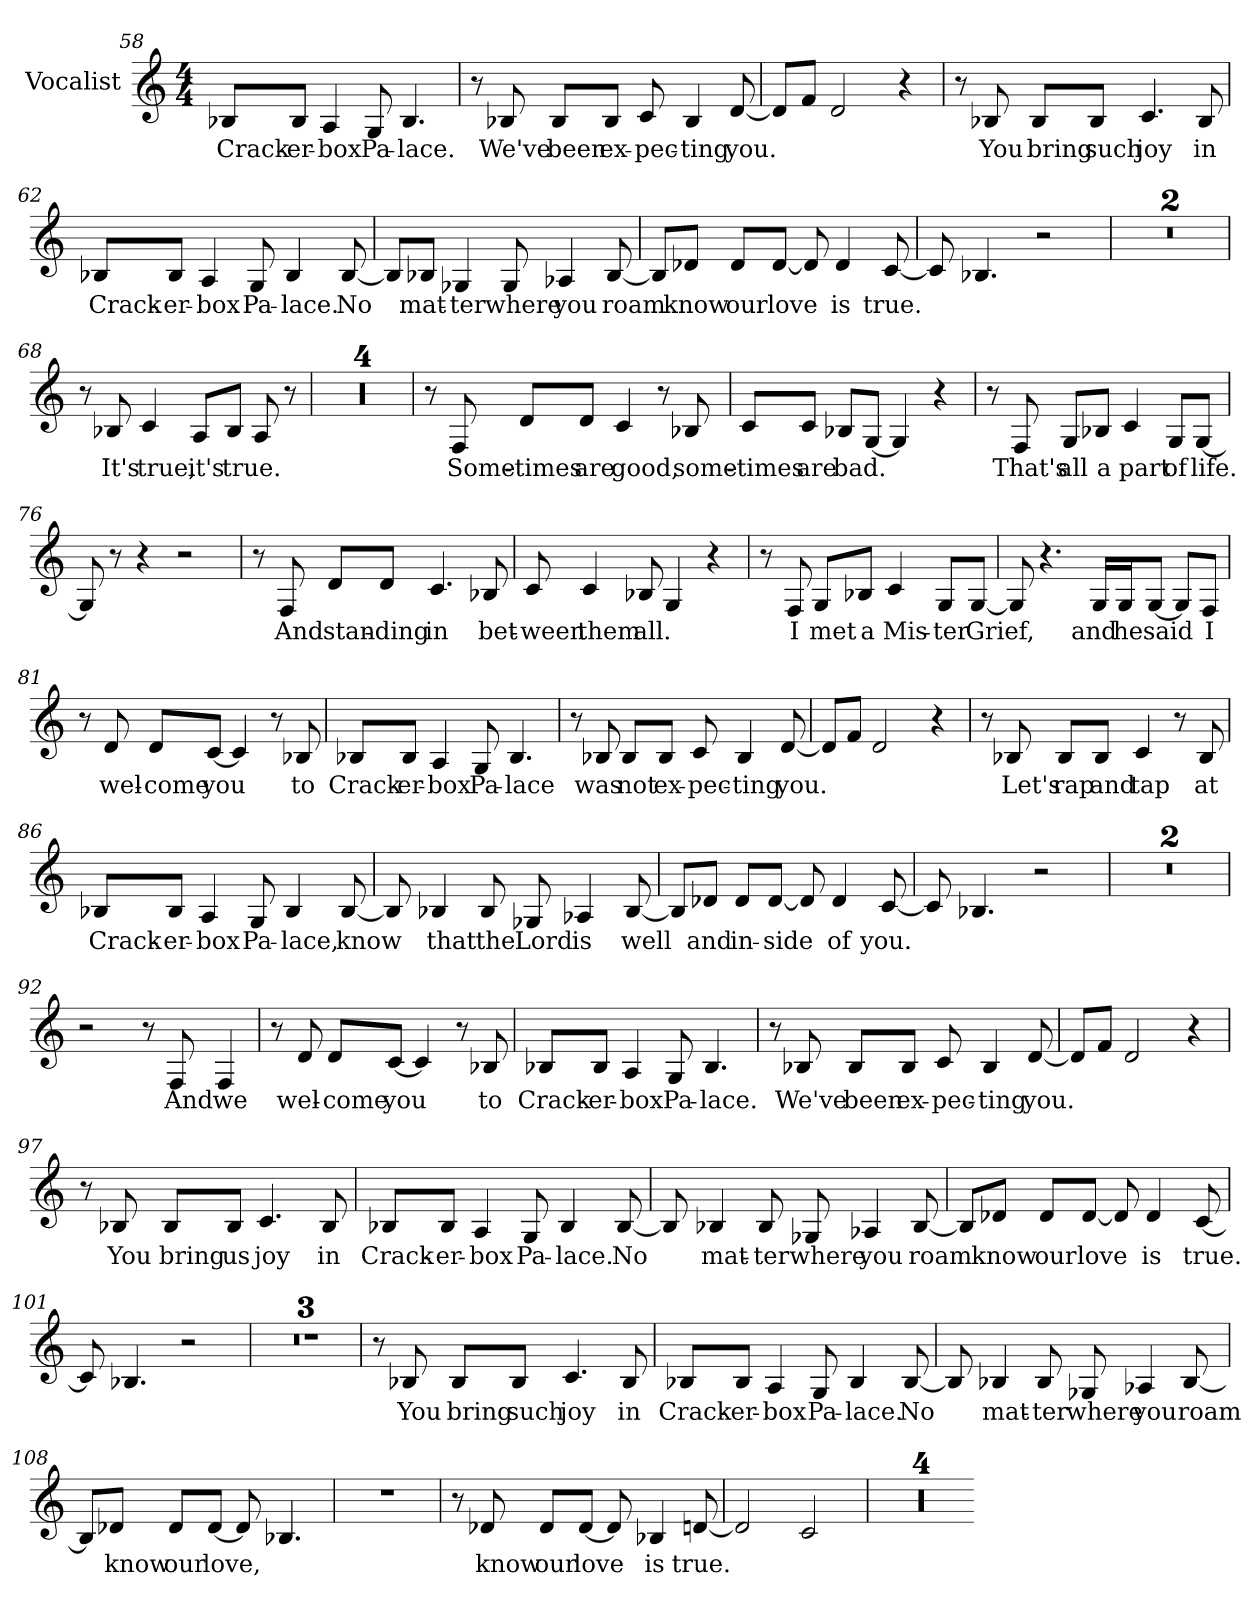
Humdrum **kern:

**kern	**text
*part1	*part1
*staff1	*staff1
*I"Vocalist	*
*clefG2	*
*M4/4	*
=58	=58
8B-X/L	Crack-
8B-/J	-er-
4A	-box
8G	Pa-
4.B-	-lace.
=59	=59
8r	.
8B-X	We've
8B-/L	been
8B-/J	ex-
8c	-pec-
4B-	-ting
[8d	you.
=60	=60
8d/L]	_
8f/J	_
2d	_
4r	.
=61	=61
8r	.
8B-X	You
8B-/L	bring
8B-/J	such
4.c	joy
8B-	in
=62	=62
8B-X/L	Crack-
8B-/J	-er-
4A	-box
8G	Pa-
4B-	-lace.
[8B-	No
=63	=63
8B-/L]	_
8B-X/J	mat-
4G-X	-ter
8G-	where
4A-X	you
[8B-	roam
=64	=64
8B-/L]	_
8d-X/J	know
8d-/L	our
[8d-/J	love
8d-]	_
4d-	is
[8c	true.
=65	=65
8c]	_
4.B-X	_
2r	.
=66	=66
1r	.
=67	=67
1r	.
=68	=68
8r	.
8B-X	It's
4c	true,
8A/L	it's
8B-/J	true.
8A	_
8r	.
=69	=69
1r	.
=70	=70
1r	.
=71	=71
1r	.
=72	=72
1r	.
=73	=73
8r	.
8F	Some-
8d/L	-times
8d/J	are
4c	good,
8r	.
8B-X	some-
=74	=74
8c/L	-times
8c/J	are
8B-X/L	bad.
[8G/J	_
4G]	_
4r	.
=75	=75
8r	.
8F	That's
8G/L	all
8B-X/J	a
4c	part
8G/L	of
[8G/J	life.
=76	=76
8G]	_
8r	.
4r	.
2r	.
=77	=77
8r	.
8F	And
8d/L	stan-
8d/J	-ding
4.c	in
8B-X	bet-
=78	=78
8c	-ween
4c	them
8B-X	all.
4G	_
4r	.
=79	=79
8r	.
8F	I
8G/L	met
8B-X/J	a
4c	Mis-
8G/L	-ter
[8G/J	Grief,
=80	=80
8G]	_
4.r	.
16G/LL	and
16G/J	he
[8G/J	said
8G/L]	_
8F/J	I
=81	=81
8r	.
8d	wel-
8d/L	-come
[8c/J	you
4c]	_
8r	.
8B-X	to
=82	=82
8B-X/L	Crack-
8B-/J	-er-
4A	-box
8G	Pa-
4.B-	-lace
=83	=83
8r	.
8B-X	was
8B-/L	not
8B-/J	ex-
8c	-pec-
4B-	-ting
[8d	you.
=84	=84
8d/L]	_
8f/J	_
2d	_
4r	.
=85	=85
8r	.
8B-X	Let's
8B-/L	rap
8B-/J	and
4c	tap
8r	.
8B-	at
=86	=86
8B-X/L	Crack-
8B-/J	-er-
4A	-box
8G	Pa-
4B-	-lace,
[8B-	know
=87	=87
8B-]	_
4B-X	that
8B-	the
8G-X	Lord
4A-X	is
[8B-	well
=88	=88
8B-/L]	_
8d-X/J	and
8d-/L	in-
[8d-/J	-side
8d-]	_
4d-	of
[8c	you.
=89	=89
8c]	_
4.B-X	_
2r	.
=90	=90
1r	.
=91	=91
1r	.
=92	=92
2r	.
8r	.
8F	And
4F	we
=93	=93
8r	.
8d	wel-
8d/L	-come
[8c/J	you
4c]	_
8r	.
8B-X	to
=94	=94
8B-X/L	Crack-
8B-/J	-er-
4A	-box
8G	Pa-
4.B-	-lace.
=95	=95
8r	.
8B-X	We've
8B-/L	been
8B-/J	ex-
8c	-pec-
4B-	-ting
[8d	you.
=96	=96
8d/L]	_
8f/J	_
2d	_
4r	.
=97	=97
8r	.
8B-X	You
8B-/L	bring
8B-/J	us
4.c	joy
8B-	in
=98	=98
8B-X/L	Crack-
8B-/J	-er-
4A	-box
8G	Pa-
4B-	-lace.
[8B-	No
=99	=99
8B-]	_
4B-X	mat-
8B-	-ter
8G-X	where
4A-X	you
[8B-	roam
=100	=100
8B-/L]	_
8d-X/J	know
8d-/L	our
[8d-/J	love
8d-]	_
4d-	is
[8c	true.
=101	=101
8c]	_
4.B-X	_
2r	.
=102	=102
1r	.
=103	=103
1r	.
=104	=104
1r	.
=105	=105
8r	.
8B-X	You
8B-/L	bring
8B-/J	such
4.c	joy
8B-	in
=106	=106
8B-X/L	Crack-
8B-/J	-er-
4A	-box
8G	Pa-
4B-	-lace.
[8B-	No
=107	=107
8B-]	_
4B-X	mat-
8B-	-ter
8G-X	where
4A-X	you
[8B-	roam
=108	=108
8B-/L]	_
8d-X/J	know
8d-/L	our
[8d-/J	love,
8d-]	_
4.B-X	_
=109	=109
1r	.
=110	=110
8r	.
8d-X	know
8d-/L	our
[8d-/J	love
8d-]	_
4B-X	is
[8dn	true.
=111	=111
2d]	_
2c	_
=112	=112
1r	.
=113	=113
1r	.
=114	=114
1r	.
=115	=115
1r	.
=-	=-
*-	*-
